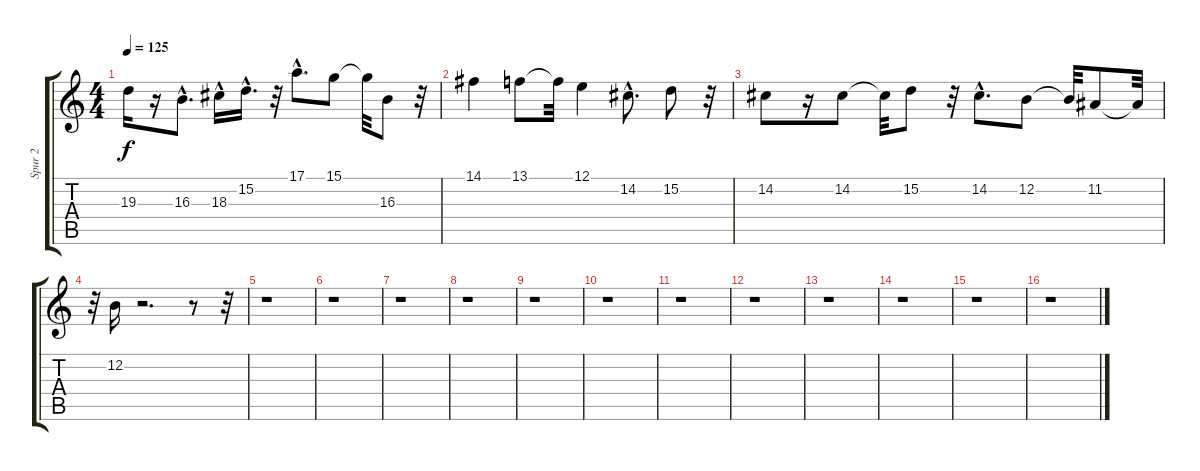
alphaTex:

\track ("Spur 2" "Spur 2") {instrument acousticgrandpiano}
\staff {score tabs}
\tuning (E4 B3 G3 D3 A2 E2) {hide}
\ts (4 4)
\tempo 125
\clef g2
\ks c
19.3{t}.16{dy f} r.16 16.3{hac}.8{d} 18.3{hac}.16 15.2{hac}.16{d} r.32 17.1{hac}.8{d} 15.1.8 15.1{t}.32 16.3.8 r.32 |
14.1.4 13.1.8 13.1{t}.32 12.1.4 14.2{hac}.8{d} 15.2.8 r.32 |
14.2.8 r.16 14.2.8 14.2{t}.32 15.2.8 r.32 14.2{hac}.8{d} 12.2.8 12.2{t}.32 11.2.8 11.2{t}.32 |
r.32 12.2.16 r.2{d} r.8 r.32 |
r.1 |
r.1 |
r.1 |
r.1 |
r.1 |
r.1 |
r.1 |
r.1 |
r.1 |
r.1 |
r.1 |
r.1
